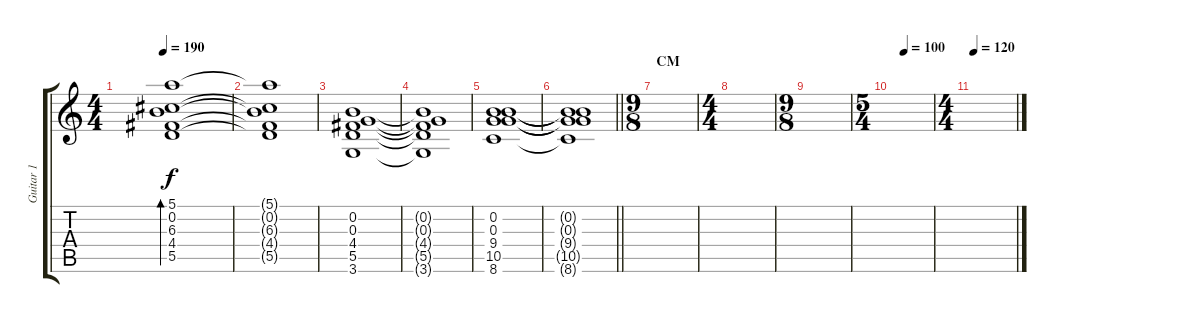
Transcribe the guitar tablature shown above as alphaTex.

\track ("Guitar 1" "Guitar 1") {instrument distortionguitar}
\staff {score tabs}
\tuning (E4 B3 G3 D3 A2 E2) {hide}
\ts (4 4)
\tempo 190
\clef g2
\ks c
(5.1 0.2 6.3 4.4 5.5).1{bd 480 dy f} |
(5.1{t} 0.2{t} 6.3{t} 4.4{t} 5.5{t}).1 |
(0.2 0.3 4.4 5.5 3.6).1 |
(0.2{t} 0.3{t} 4.4{t} 5.5{t} 3.6{t}).1 |
(0.2 0.3 9.4 10.5 8.6).1 |
\barLineRight lightlight
(0.2{t} 0.3{t} 9.4{t} 10.5{t} 8.6{t}).1 |
\ts (9 8)
\section ("" "CM")
|
\ts (4 4)
|
\ts (9 8)
|
\ts (5 4)
\tempo (100 0.3)
|
\ts (4 4)
\tempo 120
